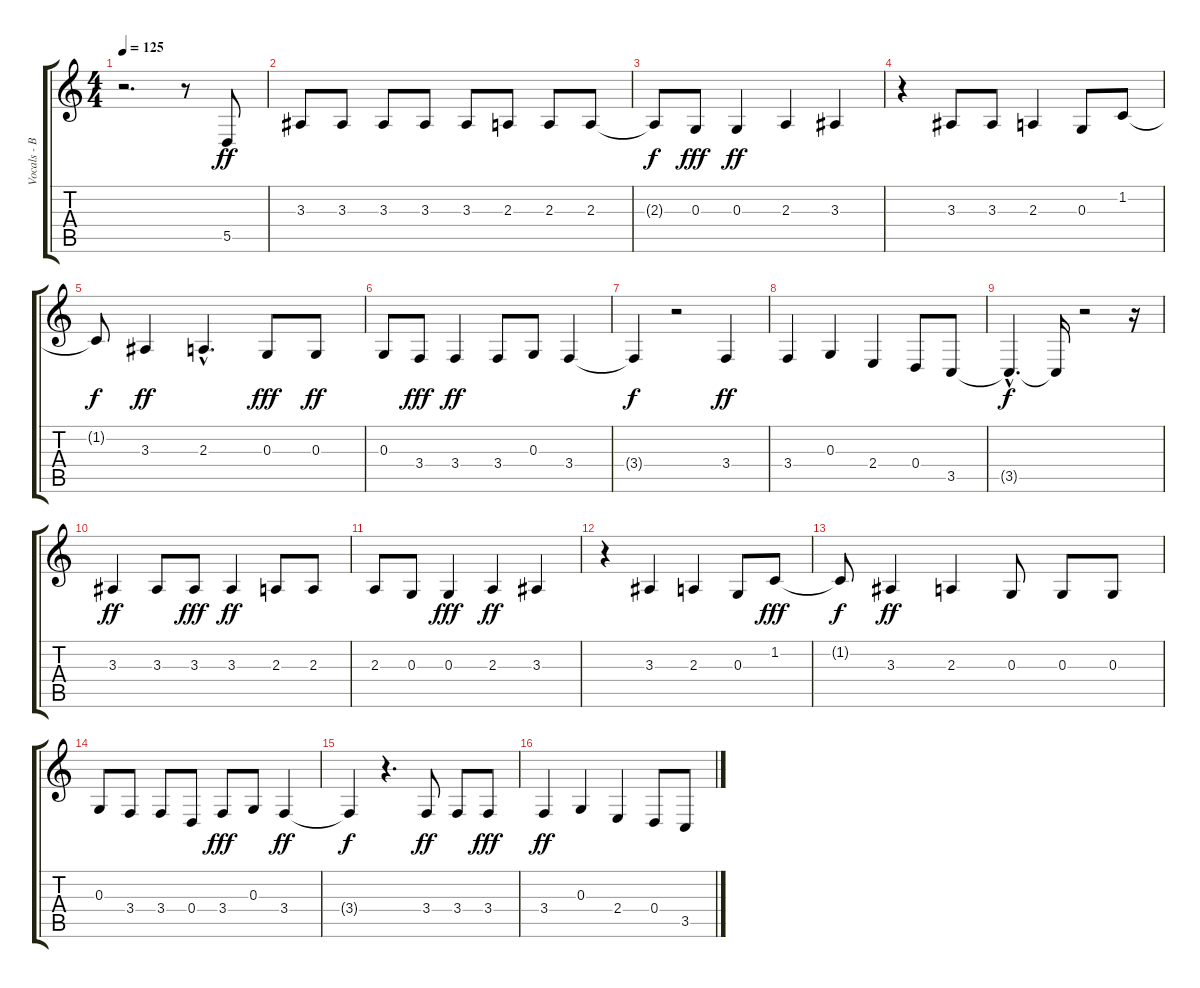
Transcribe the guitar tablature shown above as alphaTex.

\track ("Vocals - Back Vocals" "Vocals - B") {instrument englishhorn}
\staff {score tabs}
\tuning (E4 B3 G3 D3 A2 E2) {hide}
\ts (4 4)
\tempo 125
\clef g2
\ks c
r.2{d dy ff} r.8 5.5.8 |
3.3.8 3.3.8 3.3.8 3.3.8 3.3.8 2.3.8 2.3.8 2.3.8 |
2.3{t}.8{dy f} 0.3.8{dy fff} 0.3.4{dy ff} 2.3.4 3.3.4 |
r.4 3.3.8 3.3.8 2.3.4 0.3.8 1.2.8 |
1.2{t}.8{dy f} 3.3.4{dy ff} 2.3{hac}.4{d} 0.3.8{dy fff} 0.3.8{dy ff} |
0.3.8 3.4.8{dy fff} 3.4.4{dy ff} 3.4.8 0.3.8 3.4.4 |
3.4{t}.4{dy f} r.2 3.4.4{dy ff} |
3.4.4 0.3.4 2.4.4 0.4.8 3.5.8 |
3.5{hac t}.4{d dy f} 3.5{t}.16 r.2 r.16 |
3.3.4{dy ff} 3.3.8 3.3.8{dy fff} 3.3.4{dy ff} 2.3.8 2.3.8 |
2.3.8 0.3.8 0.3.4{dy fff} 2.3.4{dy ff} 3.3.4 |
r.4 3.3.4 2.3.4 0.3.8 1.2.8{dy fff} |
1.2{t}.8{dy f} 3.3.4{dy ff} 2.3.4 0.3.8 0.3.8 0.3.8 |
0.3.8 3.4.8 3.4.8 0.4.8 3.4.8{dy fff} 0.3.8 3.4.4{dy ff} |
3.4{t}.4{dy f} r.4{d} 3.4.8{dy ff} 3.4.8 3.4.8{dy fff} |
3.4.4{dy ff} 0.3.4 2.4.4 0.4.8 3.5.8
